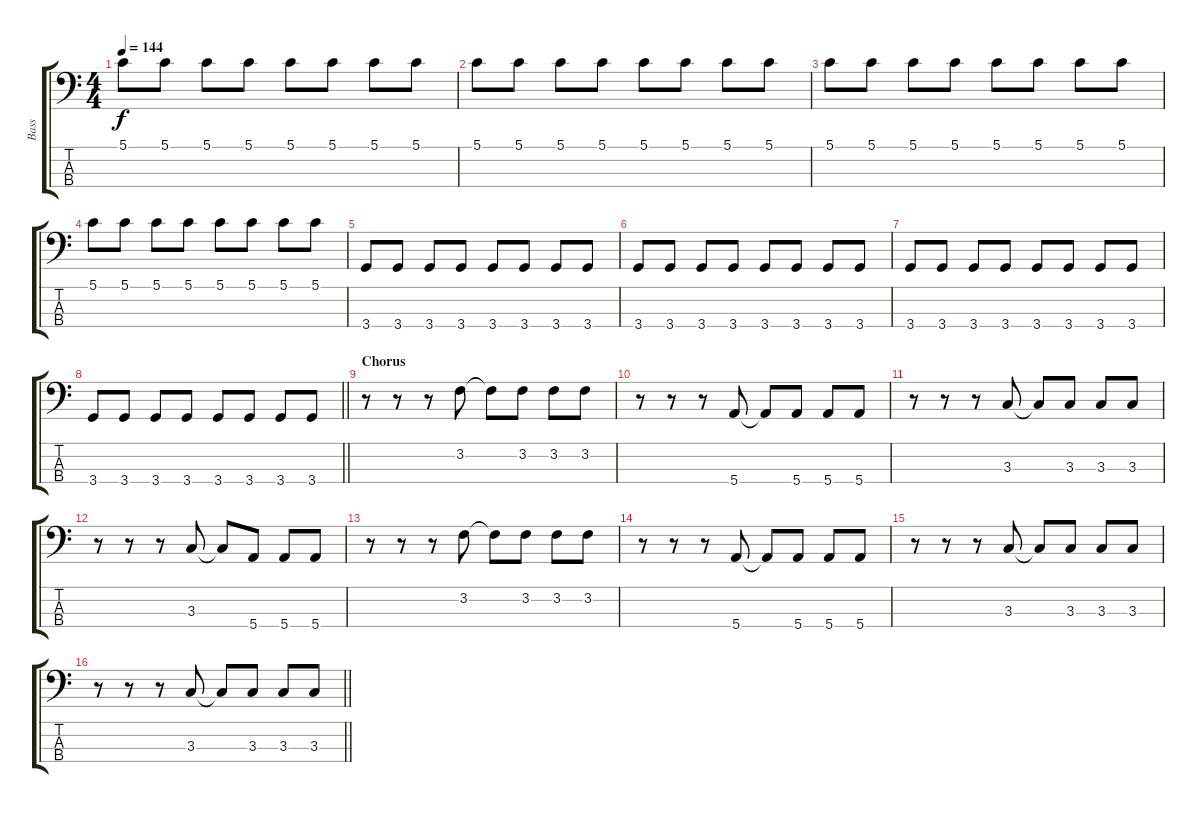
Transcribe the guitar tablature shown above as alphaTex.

\track ("Bass" "Bass") {instrument electricbassfinger}
\staff {score tabs}
\tuning (G2 D2 A1 E1) {hide}
\ts (4 4)
\tempo 144
\clef f4
\ks c
5.1.8{dy f} 5.1.8 5.1.8 5.1.8 5.1.8 5.1.8 5.1.8 5.1.8 |
5.1.8 5.1.8 5.1.8 5.1.8 5.1.8 5.1.8 5.1.8 5.1.8 |
5.1.8 5.1.8 5.1.8 5.1.8 5.1.8 5.1.8 5.1.8 5.1.8 |
5.1.8 5.1.8 5.1.8 5.1.8 5.1.8 5.1.8 5.1.8 5.1.8 |
3.4.8 3.4.8 3.4.8 3.4.8 3.4.8 3.4.8 3.4.8 3.4.8 |
3.4.8 3.4.8 3.4.8 3.4.8 3.4.8 3.4.8 3.4.8 3.4.8 |
3.4.8 3.4.8 3.4.8 3.4.8 3.4.8 3.4.8 3.4.8 3.4.8 |
\barLineRight lightlight
3.4.8 3.4.8 3.4.8 3.4.8 3.4.8 3.4.8 3.4.8 3.4.8 |
\section ("" "Chorus")
r.8 r.8 r.8 3.2.8 3.2{t}.8 3.2.8 3.2.8 3.2.8 |
r.8 r.8 r.8 5.4.8 5.4{t}.8 5.4.8 5.4.8 5.4.8 |
r.8 r.8 r.8 3.3.8 3.3{t}.8 3.3.8 3.3.8 3.3.8 |
r.8 r.8 r.8 3.3.8 3.3{t}.8 5.4.8 5.4.8 5.4.8 |
r.8 r.8 r.8 3.2.8 3.2{t}.8 3.2.8 3.2.8 3.2.8 |
r.8 r.8 r.8 5.4.8 5.4{t}.8 5.4.8 5.4.8 5.4.8 |
r.8 r.8 r.8 3.3.8 3.3{t}.8 3.3.8 3.3.8 3.3.8 |
\barLineRight lightlight
r.8 r.8 r.8 3.3.8 3.3{t}.8 3.3.8 3.3.8 3.3.8
